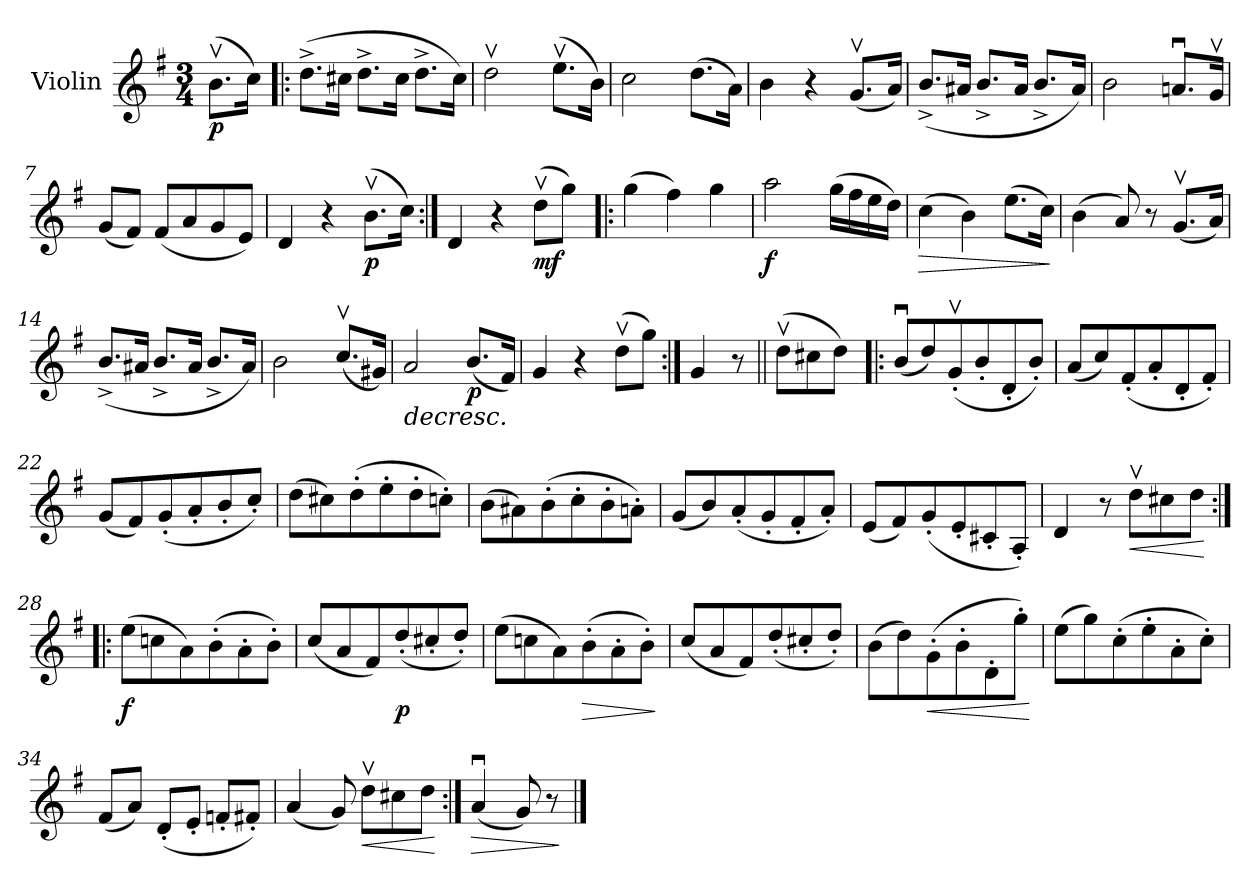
**kern	**dynam
*part1	*part1
*staff1	*staff1
*I"Violin	*
*I'Vln.	*
*clefG2	*
*k[f#]	*
*M3/4	*
*MM90	*
=	=
!	!LO:DY:b
(8.bv\L	p
16cc\Jk)	.
=1!|:	=1!|:
(8.dd^\L	.
16cc#X\Jk	.
8.dd^\L	.
16cc#\Jk	.
8.dd^\L	.
16cc#\Jk)	.
=2	=2
2ddv\	.
(8.eev\L	.
16b\Jk)	.
=3	=3
2cc\	.
(8.dd\L	.
16a\Jk)	.
=4	=4
4b\	.
4r	.
(8.gv/L	.
16a/Jk)	.
=5	=5
(8.b^/L	.
16a#X/Jk	.
8.b^/L	.
16a#/Jk	.
8.b^/L	.
16a#/Jk)	.
=6	=6
2b\	.
8.anu/L	.
16gv/Jk	.
!!LO:LB:g=z
=7	=7
(8g/L	.
8f#/J)	.
(8f#/L	.
8a/	.
8g/	.
8e/J)	.
=8	=8
4d/	.
4r	.
!	!LO:DY:b
(8.bv\L	p
16cc\Jk)	.
=9:|!	=9:|!
4d/	.
4r	.
!	!LO:DY:b
(8ddv\L	mf
8gg\J)	.
=10!|:	=10!|:
(4gg\	.
4ff#\)	.
4gg\	.
=11	=11
!	!LO:DY:b
2aa\	f
(16gg\LL	.
16ff#\	.
16ee\	.
16dd\JJ)	.
=12	=12
!	!LO:HP:b
(4cc\	>
4b\)	.
(8.ee\L	.
16cc\Jk)	.
.	]
=13	=13
(4b\	.
8a/)	.
8r	.
(8.gv/L	.
16a/Jk)	.
!!LO:LB:g=z
=14	=14
(8.b^/L	.
16a#X/Jk	.
8.b^/L	.
16a#/Jk	.
8.b^/L	.
16a#/Jk)	.
=15	=15
2b\	.
(8.ccv/L	.
16g#X/Jk)	.
=16	=16
!	!LO:HP:b
2a/	>
!	!LO:DY:b
(8.b/L	p
16f#/Jk)	.
.	]
=17	=17
4g/	.
4r	.
(8ddv\L	.
8gg\J)	.
=18:|!	=18:|!
4g/	.
8r	.
=19||	=19||
(8ddv\L	.
8cc#X\	.
8dd\J)	.
=20!|:	=20!|:
(8bu/L	.
8dd/)	.
(8gv'/	.
8b'/	.
8d'/	.
8b'/J)	.
!!LO:LB:g=z
=21	=21
(8a/L	.
8cc/)	.
(8f#'/	.
8a'/	.
8d'/	.
8f#'/J)	.
=22	=22
(8g/L	.
8f#/)	.
(8g'/	.
8a'/	.
8b'/	.
8cc'/J)	.
=23	=23
(8dd\L	.
8cc#X\)	.
(8dd'\	.
8ee'\	.
8dd'\	.
8ccn'\J)	.
=24	=24
(8b\L	.
8a#X\)	.
(8b'\	.
8cc'\	.
8b'\	.
8an'\J)	.
=25	=25
(8g/L	.
8b/)	.
(8a'/	.
8g'/	.
8f#'/	.
8a'/J)	.
=26	=26
(8e/L	.
8f#/)	.
(8g'/	.
8e'/	.
8c#X'/	.
8A'/J)	.
!!LO:LB:g=z
=27	=27
4d/	.
8r	.
!	!LO:HP:b
8ddv\L	<
8cc#X\	.
8dd\J	.
.	[
=28:|!|:	=28:|!|:
!	!LO:DY:b
(8ee\L	f
8ccn\	.
8a\)	.
(8b'\	.
8a'\	.
8b'\J)	.
=29	=29
(8cc/L	.
8a/	.
8f#/)	.
!	!LO:DY:b
(8dd'/	p
8cc#X'/	.
8dd'/J)	.
=30	=30
(8ee\L	.
8ccn\	.
8a\)	.
!	!LO:HP:b
(8b'\	>
8a'\	.
8b'\J)	.
.	]
=31	=31
(8cc/L	.
8a/	.
8f#/)	.
(8dd'/	.
8cc#X'/	.
8dd'/J)	.
=32	=32
(8b\L	.
8dd\)	.
!	!LO:HP:b
(8g'\	<
8b'\	.
8d'\	.
8gg'\J)	.
.	[
!!LO:LB:g=z
=33	=33
(8ee\L	.
8gg\)	.
(8cc'\	.
8ee'\	.
8a'\	.
8cc'\J)	.
=34	=34
(8f#/L	.
8a/J)	.
(8d'/L	.
8e'/J	.
8fn'/L	.
8f#X'/J)	.
=35	=35
(4a/	.
8g/)	.
!	!LO:HP:b
8ddv\L	<
8cc#X\	.
8dd\J	.
.	[
=36:|!	=36:|!
!	!LO:HP:b
(4au/	>
8g/)	.
8r	.
.	]
==	==
*-	*-
